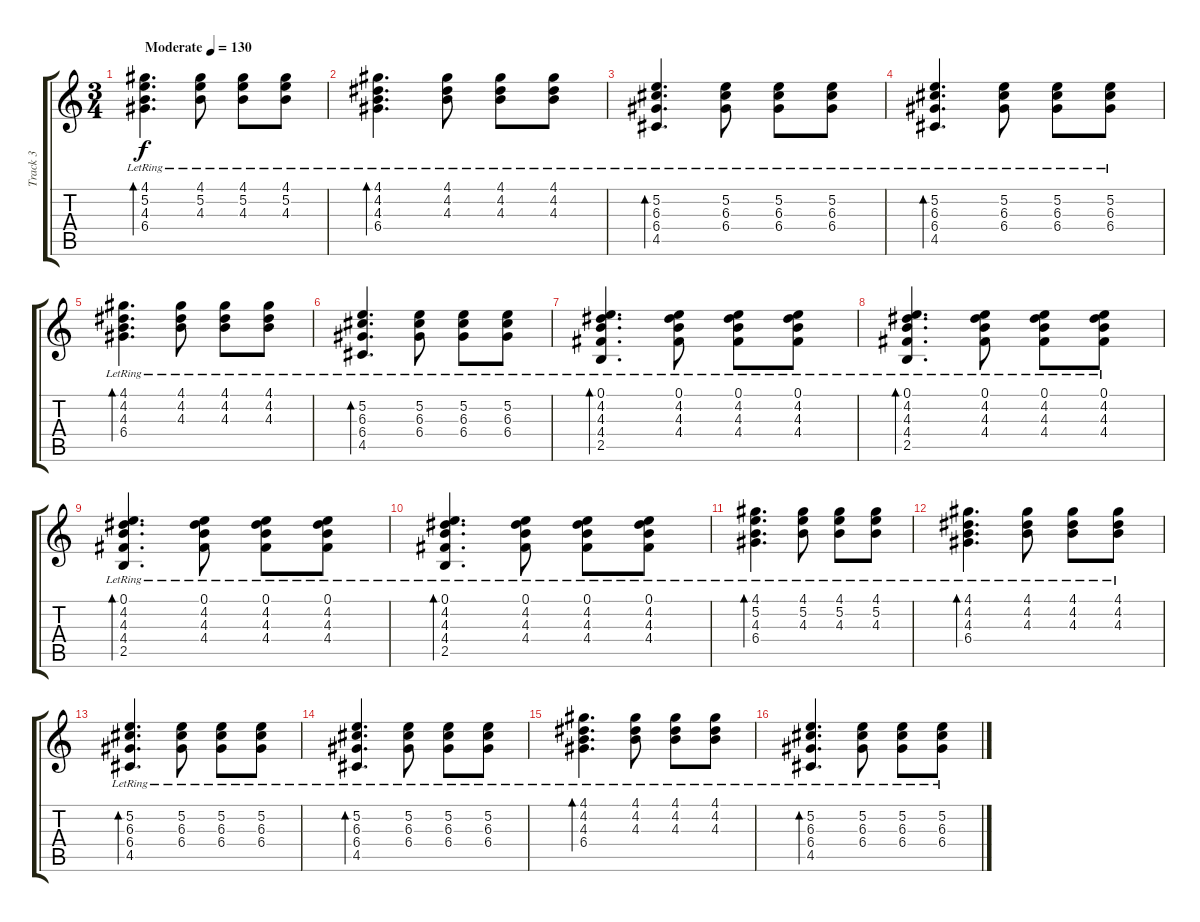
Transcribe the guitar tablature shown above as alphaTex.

\track ("Track 3" "Track 3") {instrument electricguitarclean}
\staff {score tabs}
\tuning (E4 B3 G3 D3 A2 E2) {hide}
\ts (3 4)
\tempo (130 "Moderate")
\clef g2
\ks c
(4.1{lr} 5.2{lr} 4.3{lr} 6.4{lr}).4{d bd 120 dy f instrument electricguitarclean} (4.1{lr} 5.2{lr} 4.3{lr}).8 (4.1{lr} 5.2{lr} 4.3{lr}).8 (4.1{lr} 5.2{lr} 4.3{lr}).8 |
(4.1{lr} 4.2{lr} 4.3{lr} 6.4{lr}).4{d bd 120} (4.1{lr} 4.2{lr} 4.3{lr}).8 (4.1{lr} 4.2{lr} 4.3{lr}).8 (4.1{lr} 4.2{lr} 4.3{lr}).8 |
(5.2{lr} 6.3{lr} 6.4{lr} 4.5{lr}).4{d bd 120} (5.2{lr} 6.3{lr} 6.4{lr}).8 (5.2{lr} 6.3{lr} 6.4{lr}).8 (5.2{lr} 6.3{lr} 6.4{lr}).8 |
(5.2{lr} 6.3{lr} 6.4{lr} 4.5{lr}).4{d bd 120} (5.2{lr} 6.3{lr} 6.4{lr}).8 (5.2{lr} 6.3{lr} 6.4{lr}).8 (5.2{lr} 6.3{lr} 6.4{lr}).8 |
(4.1{lr} 4.2{lr} 4.3{lr} 6.4{lr}).4{d bd 120} (4.1{lr} 4.2{lr} 4.3{lr}).8 (4.1{lr} 4.2{lr} 4.3{lr}).8 (4.1{lr} 4.2{lr} 4.3{lr}).8 |
(5.2{lr} 6.3{lr} 6.4{lr} 4.5{lr}).4{d bd 120} (5.2{lr} 6.3{lr} 6.4{lr}).8 (5.2{lr} 6.3{lr} 6.4{lr}).8 (5.2{lr} 6.3{lr} 6.4{lr}).8 |
(0.1{lr} 4.2{lr} 4.3{lr} 4.4{lr} 2.5{lr}).4{d bd 120} (0.1{lr} 4.2{lr} 4.3{lr} 4.4{lr}).8 (0.1{lr} 4.2{lr} 4.3{lr} 4.4{lr}).8 (0.1{lr} 4.2{lr} 4.3{lr} 4.4{lr}).8 |
(0.1{lr} 4.2{lr} 4.3{lr} 4.4{lr} 2.5{lr}).4{d bd 120} (0.1{lr} 4.2{lr} 4.3{lr} 4.4{lr}).8 (0.1{lr} 4.2{lr} 4.3{lr} 4.4{lr}).8 (0.1{lr} 4.2{lr} 4.3{lr} 4.4{lr}).8 |
(0.1{lr} 4.2{lr} 4.3{lr} 4.4{lr} 2.5{lr}).4{d bd 120} (0.1{lr} 4.2{lr} 4.3{lr} 4.4{lr}).8 (0.1{lr} 4.2{lr} 4.3{lr} 4.4{lr}).8 (0.1{lr} 4.2{lr} 4.3{lr} 4.4{lr}).8 |
(0.1{lr} 4.2{lr} 4.3{lr} 4.4{lr} 2.5{lr}).4{d bd 120} (0.1{lr} 4.2{lr} 4.3{lr} 4.4{lr}).8 (0.1{lr} 4.2{lr} 4.3{lr} 4.4{lr}).8 (0.1{lr} 4.2{lr} 4.3{lr} 4.4{lr}).8 |
(4.1{lr} 5.2{lr} 4.3{lr} 6.4{lr}).4{d bd 120} (4.1{lr} 5.2{lr} 4.3{lr}).8 (4.1{lr} 5.2{lr} 4.3{lr}).8 (4.1{lr} 5.2{lr} 4.3{lr}).8 |
(4.1{lr} 4.2{lr} 4.3{lr} 6.4{lr}).4{d bd 120} (4.1{lr} 4.2{lr} 4.3{lr}).8 (4.1{lr} 4.2{lr} 4.3{lr}).8 (4.1{lr} 4.2{lr} 4.3{lr}).8 |
(5.2{lr} 6.3{lr} 6.4{lr} 4.5{lr}).4{d bd 120} (5.2{lr} 6.3{lr} 6.4{lr}).8 (5.2{lr} 6.3{lr} 6.4{lr}).8 (5.2{lr} 6.3{lr} 6.4{lr}).8 |
(5.2{lr} 6.3{lr} 6.4{lr} 4.5{lr}).4{d bd 120} (5.2{lr} 6.3{lr} 6.4{lr}).8 (5.2{lr} 6.3{lr} 6.4{lr}).8 (5.2{lr} 6.3{lr} 6.4{lr}).8 |
(4.1{lr} 4.2{lr} 4.3{lr} 6.4{lr}).4{d bd 120} (4.1{lr} 4.2{lr} 4.3{lr}).8 (4.1{lr} 4.2{lr} 4.3{lr}).8 (4.1{lr} 4.2{lr} 4.3{lr}).8 |
(5.2{lr} 6.3{lr} 6.4{lr} 4.5{lr}).4{d bd 120} (5.2{lr} 6.3{lr} 6.4{lr}).8 (5.2{lr} 6.3{lr} 6.4{lr}).8 (5.2{lr} 6.3{lr} 6.4{lr}).8
